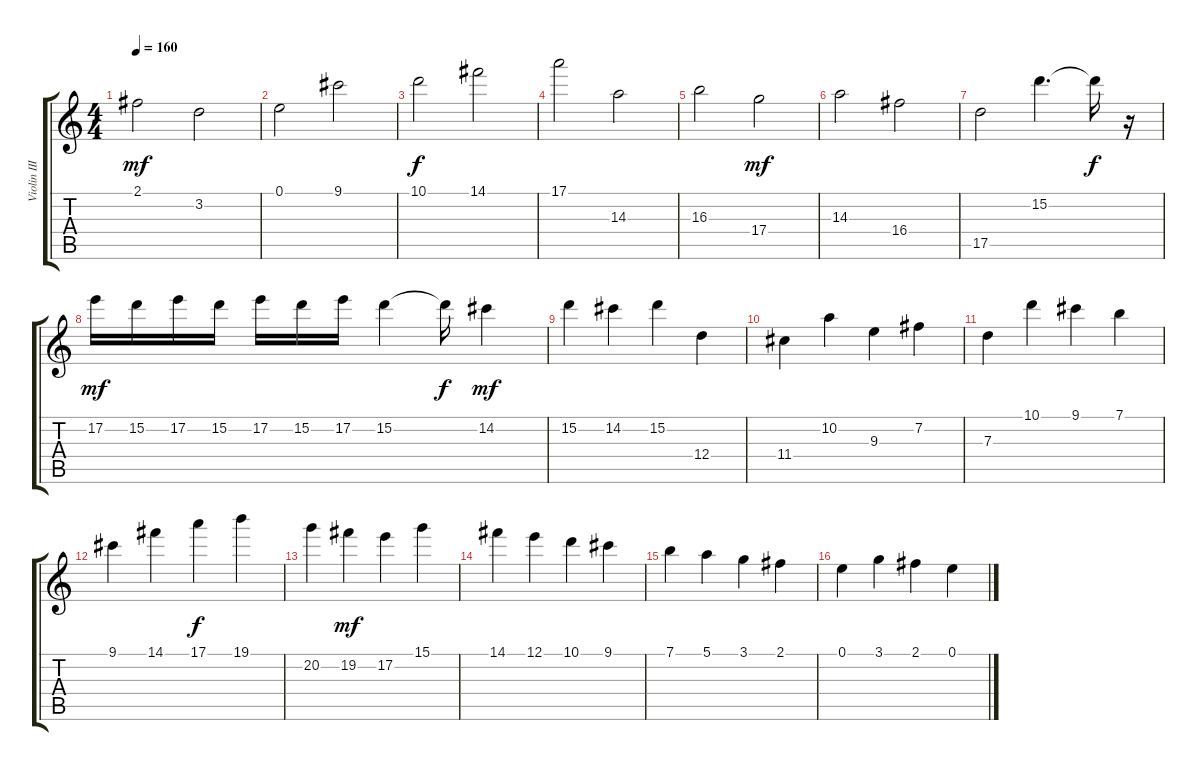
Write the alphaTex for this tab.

\track ("Violin III" "Violin III") {instrument acousticguitarnylon}
\staff {score tabs}
\tuning (E4 B3 G3 D3 A2 E2) {hide}
\ts (4 4)
\tempo 160
\clef g2
\ks c
2.1.2{dy mf} 3.2.2 |
0.1.2 9.1.2 |
10.1.2{dy f} 14.1.2 |
17.1.2 14.3.2 |
16.3.2 17.4.2{dy mf} |
14.3.2 16.4.2 |
17.5.2 15.2.4{d} 15.2{t}.16{dy f} r.16 |
17.2.16{dy mf} 15.2.16 17.2.16 15.2.16 17.2.16 15.2.16 17.2.16 15.2.4 15.2{t}.16{dy f} 14.2.4{dy mf} |
15.2.4 14.2.4 15.2.4 12.4.4 |
11.4.4 10.2.4 9.3.4 7.2.4 |
7.3.4 10.1.4 9.1.4 7.1.4 |
9.1.4 14.1.4 17.1.4{dy f} 19.1.4 |
20.2.4 19.2.4{dy mf} 17.2.4 15.1.4 |
14.1.4 12.1.4 10.1.4 9.1.4 |
7.1.4 5.1.4 3.1.4 2.1.4 |
0.1.4 3.1.4 2.1.4 0.1.4
